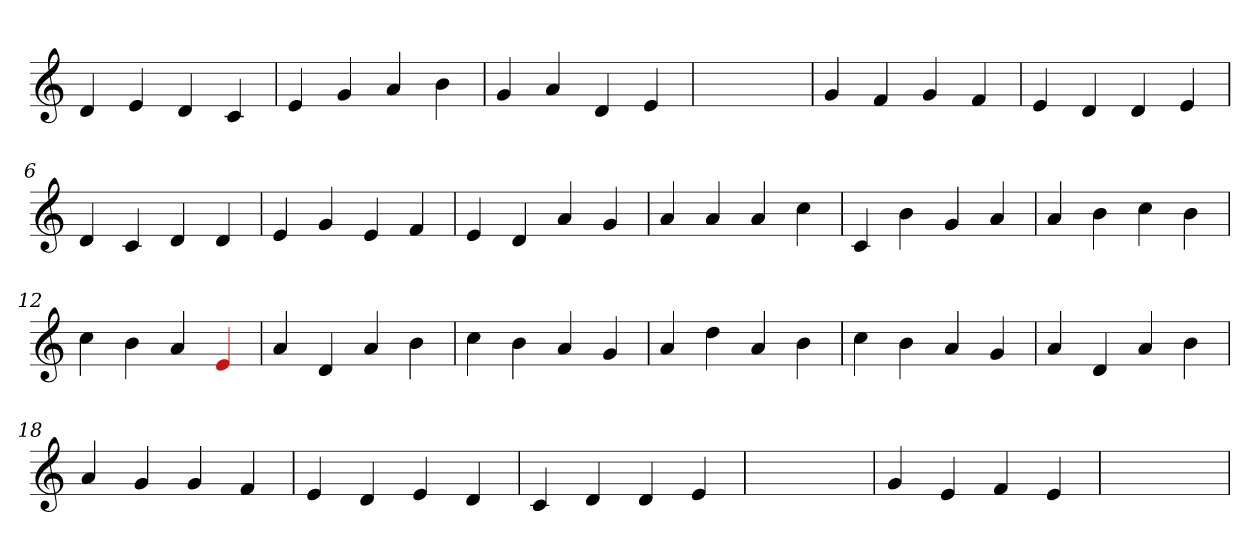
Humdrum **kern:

**kern
*part1
*staff1
*clefG2
=1
4d
4e
4d
4c
=2
4e
4g
4a
4b
=3
4g
4a
4d
4e
=4
1ryy
=4
4g
4f
4g
4f
=5
4e
4d
4d
4e
=6
4d
4c
4d
4d
=7
4e
4g
4e
4f
=8
4e
4d
4a
4g
=9
4a
4a
4a
4cc
=10
4c
4b
4g
4a
=11
4a
4b
4cc
4b
=12
4cc
4b
4a
4Re
=13
4a
4d
4a
4b
=14
4cc
4b
4a
4g
=15
4a
4dd
4a
4b
=16
4cc
4b
4a
4g
=17
4a
4d
4a
4b
=18
4a
4g
4g
4f
=19
4e
4d
4e
4d
=20
4c
4d
4d
4e
=21
1ryy
=21
4g
4e
4f
4e
=22
1ryy
=
*-
